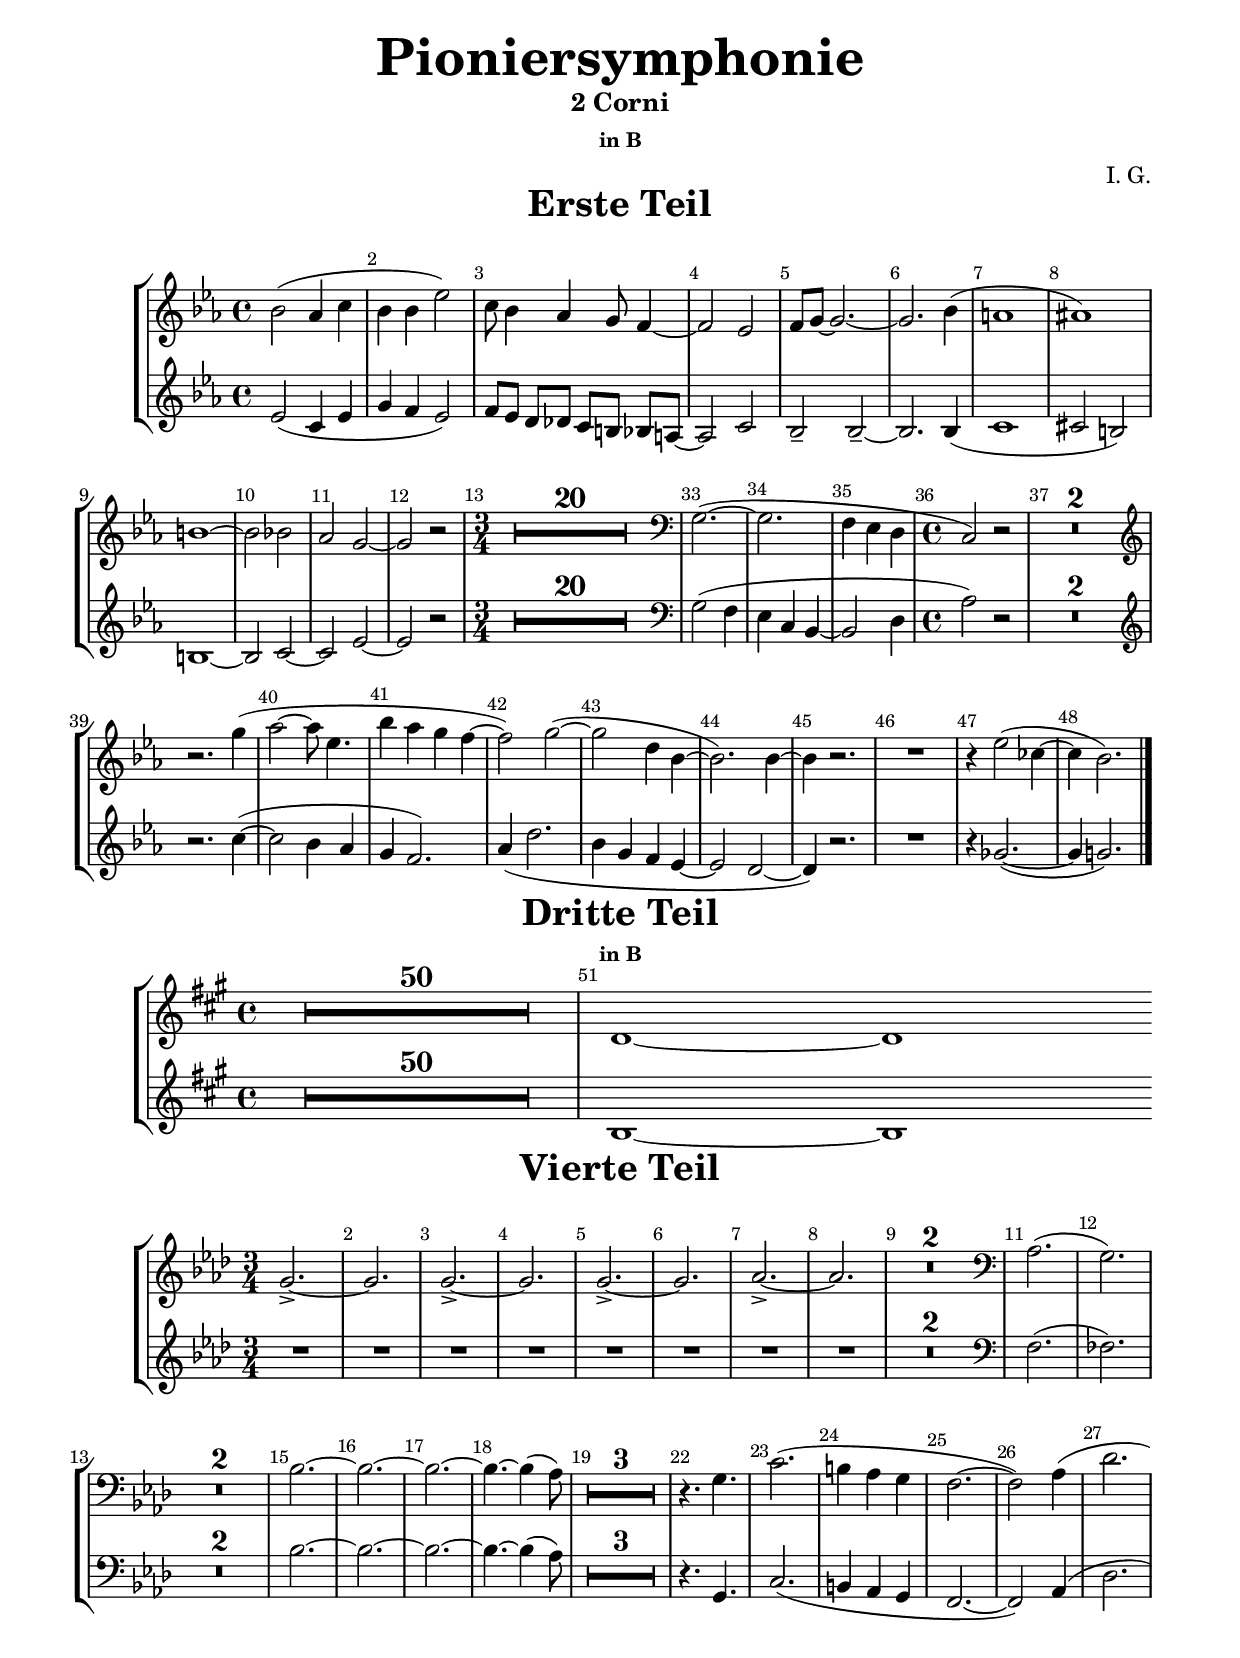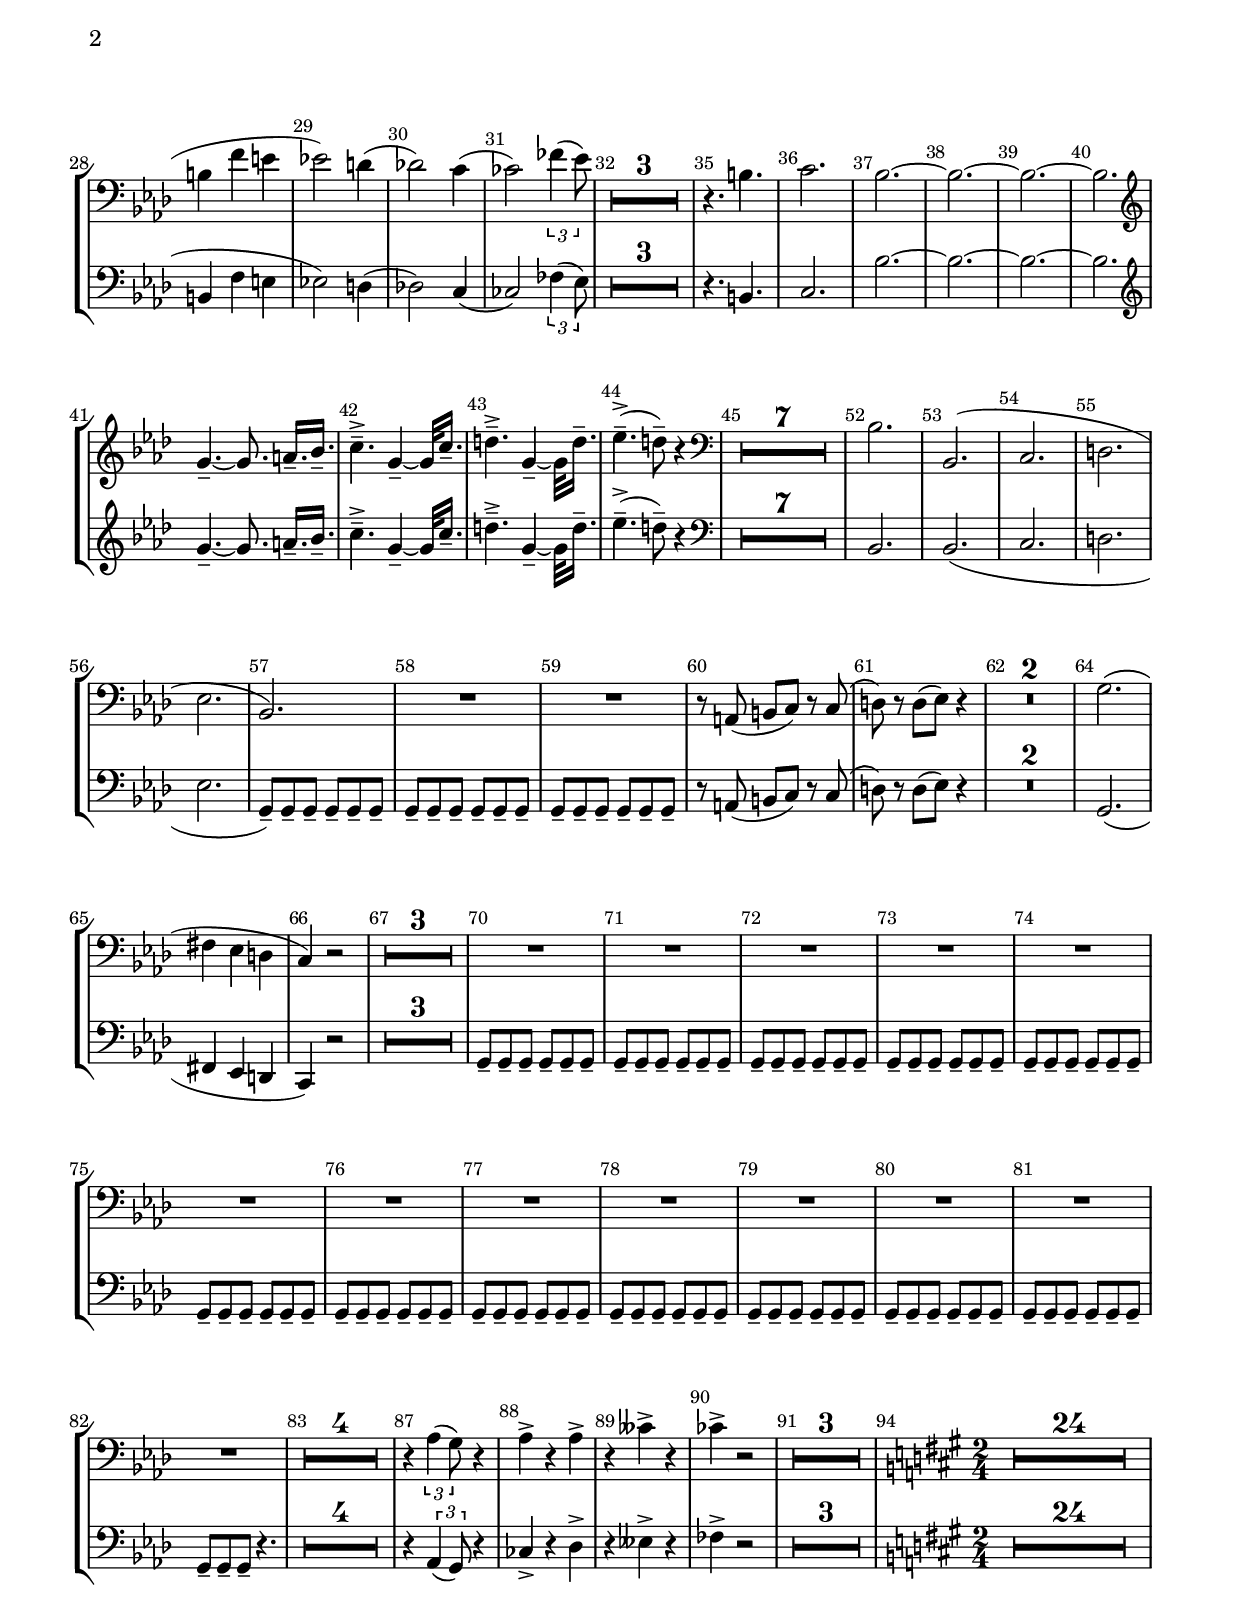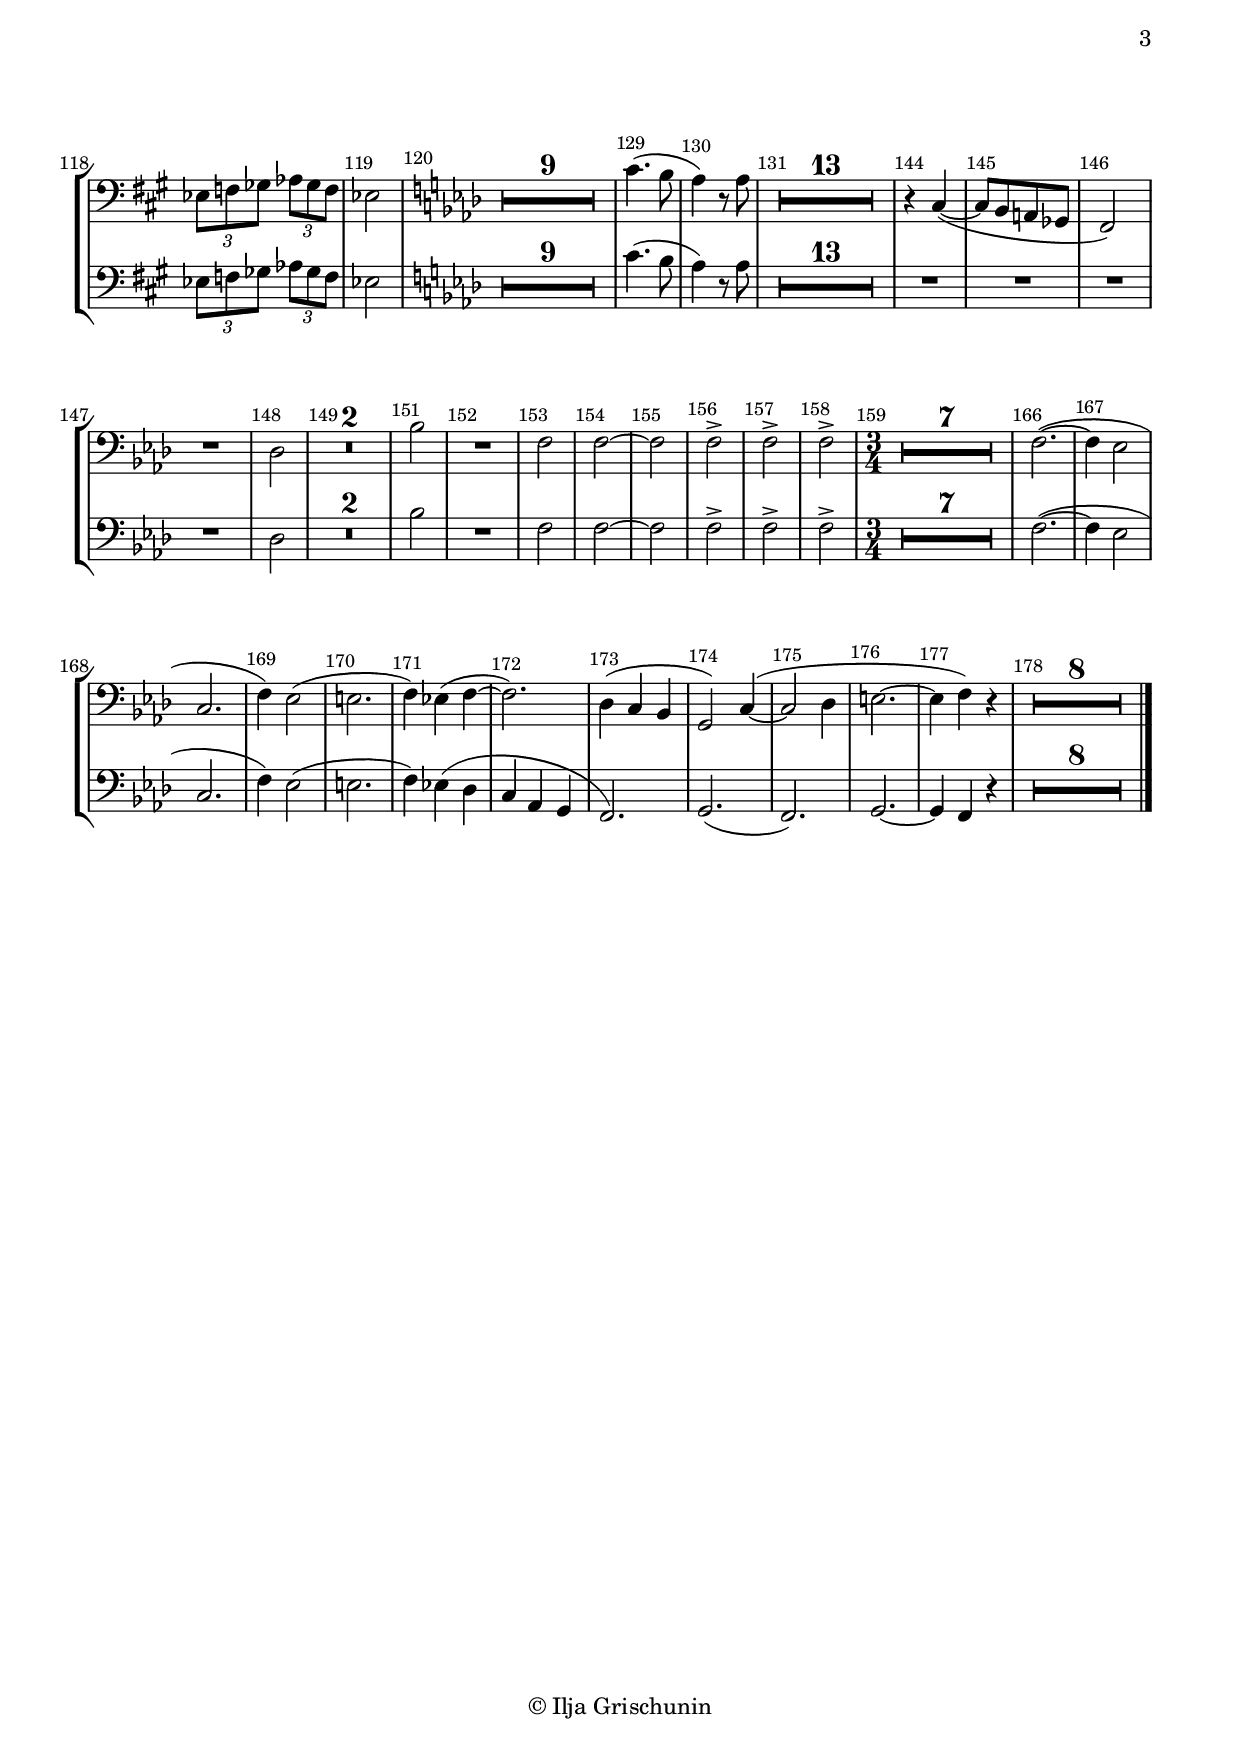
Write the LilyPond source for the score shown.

\version "2.19.15"

\language "deutsch"

%\header {
%  title = "Pioniersymphonie"
%  %meter = "Grave"
%  subtitle = "2 Corni"
%  subsubtitle = "in F"
%  composer = "I. G."
%  tagline = \markup {\char ##x00A9 "Ilja Grischunin"}
%}

#(ly:set-option 'relative-includes #t)

\paper {
  %#(set-paper-size "a4")
  top-system-spacing.basic-distance = #25
  top-markup-spacing.basic-distance = #8
  markup-system-spacing.basic-distance = #15
  system-system-spacing.basic-distance = #20
  last-bottom-spacing.basic-distance = #25
  left-margin = 15
  right-margin = 15
  %two-sided = ##t
  %inner-margin = 25
  %outer-margin = 15
}

\layout {
  indent = 10
  \context {
    \Score
    \override BarNumber.break-visibility = ##(#f #t #t)
    %\remove "Bar_number_engraver"
  }
}

\version "2.19.15"

\language "deutsch"

cornoOneMusic = \relative {
  \key as \major
  \time 4/4
  \set beamExceptions = #'()
  \set baseMoment = #(ly:make-moment 1/4)
  \set beatStructure = #'(1 1 1 1)
  \clef treble
  \compressFullBarRests
  \override MultiMeasureRest.expand-limit = #2
  es'2( des4 f es es as2) f8 es4 des c8 b4~ b2 as2
  b8 c~ c2.~ c es4( d1 dis) e1~ e2 es des c~ c r
  \time 3/4
  R2.*20
  \clef bass
  c,2.~( c b4 as g 
  \time 4/4
  f2) r R1*2
  \clef treble
  r2. c'''4( des2~ des8 as4. es'4 des c b~ b2) c~( c g4 es~ es2.) es4~ es r2.
  R1 r4 as2( fes4~ fes es2.)
}

cornoOneMusicDrei = \relative {
  \key h \minor
  \time 4/4
  \set beamExceptions = #'()
  \set baseMoment = #(ly:make-moment 1/4)
  \set beatStructure = #'(1 1 1 1)
  \clef treble
  \compressFullBarRests
  \override MultiMeasureRest.expand-limit = #2
  R1*50
  \cadenzaOn
  g1~ g  s4. s16
  \cadenzaOff
}

cornoOneMusicVier = \relative {
  \key as \major
  \time 3/4
  \set beamExceptions = #'()
  \set baseMoment = #(ly:make-moment 1/4)
  \set beatStructure = #'(1 1 1 1)
  \clef treble
  \compressFullBarRests
  \override MultiMeasureRest.expand-limit = #2
  \repeat unfold 3 {g'2.->~ g} as->~ as R2.*2
  \clef bass
  as,2.( g) R2.*2 b2.~ b~ b~ b4.~ b4( as8) R2.*3 r4. g
  c2.( h4 as g f2.~ f2) as4( des2. h4 f' e es!2) d4( des!2) c4(
  ces2) \tuplet 3/2 {fes4( es8)} R2.*3 r4. h c2.
  b2.~ b~ b~ b 
  \clef treble
  g'4.--~ g8. a16.-- b--
  c4.---> g4--~ g32 c16.--
  d4.---> g,4--~ g32 d'16.--
  es4.--->( d8--) r4
  \clef bass
  R2.*7 b,2. b,( c d es b) R2.*2
  \set baseMoment = #(ly:make-moment 1/4)
  \set beatStructure = #'(1 1 1)
  r8 a( h c) r c( d) r d( es) r4 R2.*2
  g2.( fis4 es d c) r2 R2.*20
  r4 \tuplet 3/2 {as'4( g8)} r4 as-> r as-> r ceses-> r ces-> r2 R2.*3
  \key a \major
  \time 2/4
  R2*24
  \tuplet 3/2 4 {es,8 f ges as ges f} es2
  \key as \major
  R2*9 c'4.( b8 as4) r8 as R2*13
  r4 c,~( c8[ b a ges] f2) R2 des'2 R2*2 b'2 R2 f2 f~ f f-> f-> f->
  \time 3/4  
  R2.*7 f2.~( f4 es2 c2. f4) es2( e2. f4) es!( f~ f2.)
  des4( c b g2) c4~( c2 des4 e2.~ e4 f) r R2.*8
  \bar "|."
}

\version "2.19.15"

\language "deutsch"

cornoTwoMusic = \relative {
  \key as \major
  \time 4/4
  \set beamExceptions = #'()
  \set baseMoment = #(ly:make-moment 1/4)
  \set beatStructure = #'(1 1 1 1)
  \clef treble
  \compressFullBarRests
  \override MultiMeasureRest.expand-limit = #2
  as2( f4 as c b as2) b8 as g ges f e es d~ d2 f
  es2-- es--~ es2. es4( f1 fis2 e) e1~ e2 f~ f as~ as r
  \time 3/4
  R2.*20
  \clef bass
  c,2( b4 as f es~ es2 g4
  \time 4/4
  des'2) r R1*2
  \clef treble
  r2. f'4~( f2 es4 des c b2.)
  des4_( g2. es4 c b as~ as2 g~ g4) r2. R1 r4 ces2.~( ces4 c2.)
  \bar "|."
}

cornoTwoMusicDrei = \relative {
  \key h \minor
  \time 4/4
  \set beamExceptions = #'()
  \set baseMoment = #(ly:make-moment 1/4)
  \set beatStructure = #'(1 1 1 1)
  \clef treble
  \compressFullBarRests
  \override MultiMeasureRest.expand-limit = #2
  R1*50
  \cadenzaOn
  e1~ e  s4. s16
  \cadenzaOff
}

cornoTwoMusicVier = \relative {
  \key as \major
  \time 3/4
  \set beamExceptions = #'()
  \set baseMoment = #(ly:make-moment 1/4)
  \set beatStructure = #'(1 1 1 1)
  \clef treble
  \compressFullBarRests
  \override MultiMeasureRest.expand-limit = #2
  R2.*10
  \clef bass
  f2.( fes) R2.*2 b2.~ b~ b~ b4.~ b4( as8) R2.*3 r4. g,
  c2.( h4 as g f2.~ f2) as4( des2. h4 f' e es!2) d4( des!2) c4(
  ces2) \tuplet 3/2 {fes4( es8)} R2.*3 r4. h c2.
  b'2.~ b~ b~ b
  \clef treble
  g'4.--~ g8. a16.-- b--
  c4.---> g4--~ g32 c16.--
  d4.---> g,4--~ g32 d'16.--
  es4.--->( d8--) r4
  \clef bass
  R2.*7 b,,2. b_( c d es
  \set baseMoment = #(ly:make-moment 1/8)
  \set beatStructure = #'(3 3)
  g,8)-- g-- g-- g-- g-- g--
  \repeat unfold 2 {g-- g-- g-- g-- g-- g--}
  \set baseMoment = #(ly:make-moment 1/4)
  \set beatStructure = #'(1 1 1)
  r8 a( h c) r c( d) r d( es) r4 R2.*2
  g,2.( fis4 es d c) r2 R2.*3
  \set baseMoment = #(ly:make-moment 1/8)
  \set beatStructure = #'(3 3)
  \repeat unfold 12 {g'8-- g-- g-- g-- g-- g--} g8-- g-- g-- r4.
  R2.*4 r4 \tuplet 3/2 {as4( g8)} r4 ces-> r des-> r eses-> r fes-> r2 R2.*3
  \key a \major
  \time 2/4
  \set baseMoment = #(ly:make-moment 1/4)
  \set beatStructure = #'(1 1 1)
  R2*24
  \tuplet 3/2 4 {es8 f ges as ges f} es2
  \key as \major
  R2*9 c'4.( b8 as4) r8 as R2*17 des,2 R2*2 b'2 R2 f2 f~ f f-> f-> f->
  \time 3/4
  R2.*7 f2.~( f4 es2 c2. f4) es2( e2. f4) es!( des c as g f2.)
  g( f) g~ g4 f r R2.*8
  \bar "|."
}


\book {
  \paper {
    print-all-headers = ##t
  }
  \header {
    title = \markup {\fontsize #3 "Pioniersymphonie"}
    subtitle = "2 Corni"
    subsubtitle = "in B"
    %meter = "Grave"
    composer = "I. G."
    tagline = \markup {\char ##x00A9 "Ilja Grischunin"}
  }

  %%%%%%%%%%%%%%%%%%%%%%%%%% ERsTE TEIL %%%%%%%%%%%%%%%%%%%%%%%%%%
  %
  \score {
    \new StaffGroup = "GrandStaff_corni"
    <<
      \new Staff = "Staff_hornI" {
        \transpose f c'
        \cornoOneMusic
      }
      \new Staff = "Staff_horn2" {
        \transpose f c'
        \cornoTwoMusic
      }
    >>
    \header {
      title = "Erste Teil"
      subtitle = ##f
      subsubtitle = ##f
      composer = ##f
      %breakbefore = ##t
    }
  }
  %
  %%%%%%%%%%%%%%%%%%%%%%%%%% DRITTE TEIL %%%%%%%%%%%%%%%%%%%%%%%%%%
  %
  \score {
    \new StaffGroup = "GrandStaff_corni"
    <<
      \new Staff = "Staff_hornI" {
        \transpose f c'
        \cornoOneMusicDrei
      }
      \new Staff = "Staff_horn2" {
        \transpose f c'
        \cornoTwoMusicDrei
      }
    >>
    \header {
      title = "Dritte Teil"
      subtitle = ##f
      composer = ##f
    }
    \layout {
      ragged-last = ##f
    }
  }
  %
  %%%%%%%%%%%%%%%%%%%%%%%%%% VIERTE TEIL %%%%%%%%%%%%%%%%%%%%%%%%%%

  \score {
    \new StaffGroup = "GrandStaff_corni"
    <<
      \new Staff = "Staff_hornI" {
        %\transpose f c'
        \cornoOneMusicVier
      }
      \new Staff = "Staff_horn2" {
        %\transpose f c'
        \cornoTwoMusicVier
      }
    >>
    \header {
      title = "Vierte Teil"
      subtitle = ##f
      subsubtitle = ##f
      composer = ##f
      %breakbefore = ##t
    }
  }
}